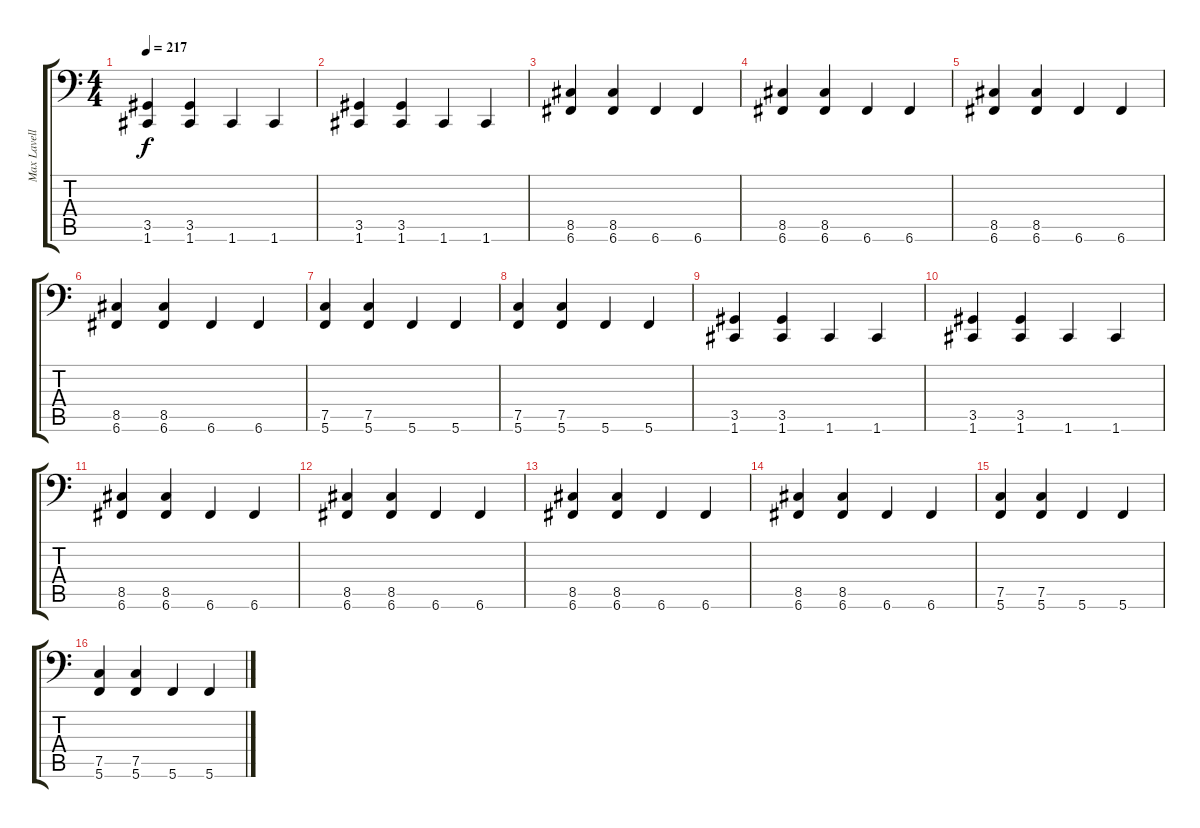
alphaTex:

\track ("Max Lavelle (Bass)" "Max Lavell") {instrument electricbasspick}
\staff {score tabs}
\tuning (C3 G2 Eb2 Bb1 F1 C1) {hide}
\ts (4 4)
\tempo 217
\clef f4
\ks c
(3.5 1.6).4{dy f} (3.5 1.6).4 1.6.4 1.6.4 |
(3.5 1.6).4 (3.5 1.6).4 1.6.4 1.6.4 |
(8.5 6.6).4 (8.5 6.6).4 6.6.4 6.6.4 |
(8.5 6.6).4 (8.5 6.6).4 6.6.4 6.6.4 |
(8.5 6.6).4 (8.5 6.6).4 6.6.4 6.6.4 |
(8.5 6.6).4 (8.5 6.6).4 6.6.4 6.6.4 |
(7.5 5.6).4 (7.5 5.6).4 5.6.4 5.6.4 |
(7.5 5.6).4 (7.5 5.6).4 5.6.4 5.6.4 |
(3.5 1.6).4 (3.5 1.6).4 1.6.4 1.6.4 |
(3.5 1.6).4 (3.5 1.6).4 1.6.4 1.6.4 |
(8.5 6.6).4 (8.5 6.6).4 6.6.4 6.6.4 |
(8.5 6.6).4 (8.5 6.6).4 6.6.4 6.6.4 |
(8.5 6.6).4 (8.5 6.6).4 6.6.4 6.6.4 |
(8.5 6.6).4 (8.5 6.6).4 6.6.4 6.6.4 |
(7.5 5.6).4 (7.5 5.6).4 5.6.4 5.6.4 |
(7.5 5.6).4 (7.5 5.6).4 5.6.4 5.6.4
